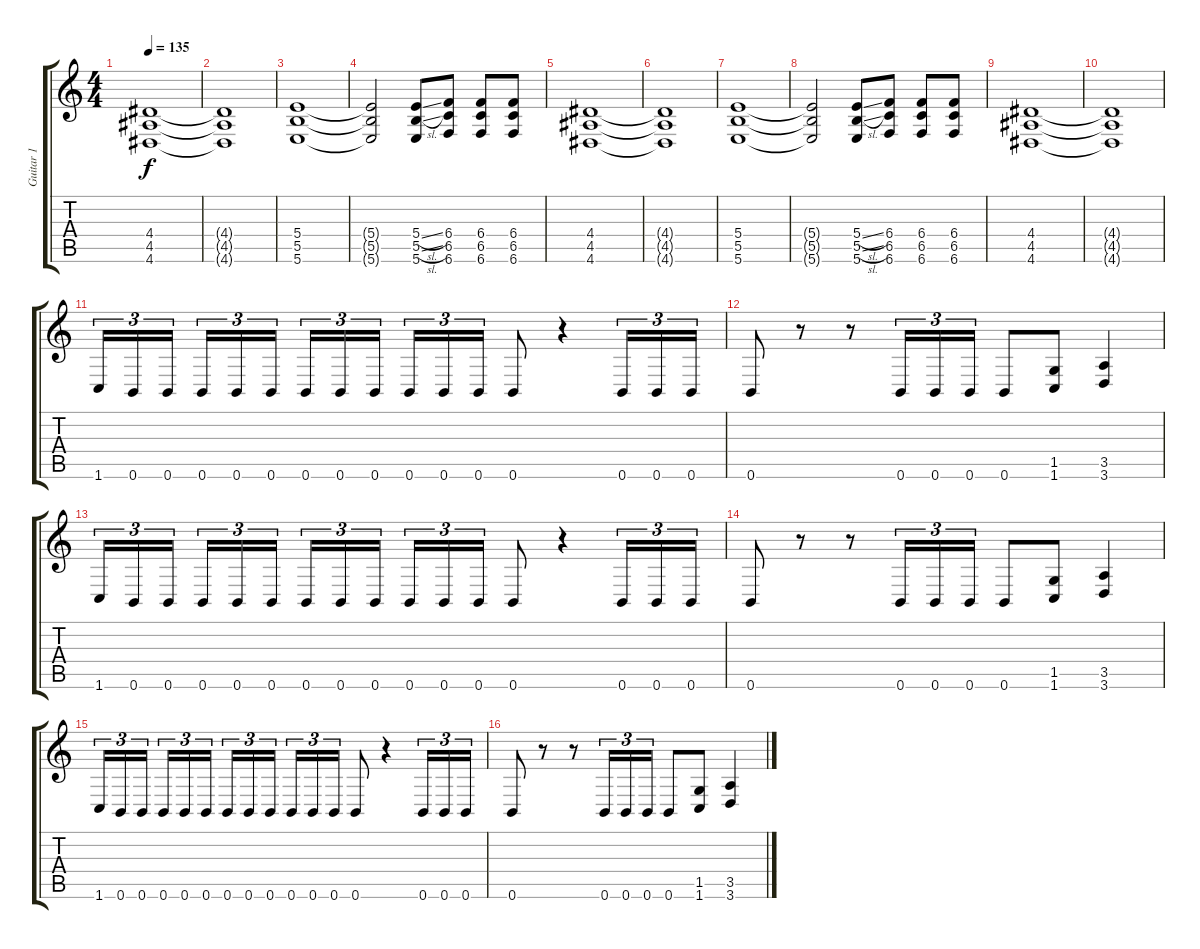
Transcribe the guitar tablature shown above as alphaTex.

\track ("Guitar 1" "Guitar 1") {instrument distortionguitar}
\staff {score tabs}
\tuning (Db4 Ab3 E3 B2 Gb2 B1) {hide}
\ts (4 4)
\tempo 135
\clef g2
\ks c
(4.4 4.5 4.6).1{dy f} |
(4.4{t} 4.5{t} 4.6{t}).1 |
(5.4 5.5 5.6).1 |
(5.4{t} 5.5{t} 5.6{t}).2 (5.4{sl} 5.5{sl} 5.6).8 (6.4 6.5 6.6).8 (6.4 6.5 6.6).8 (6.4 6.5 6.6).8 |
(4.4 4.5 4.6).1 |
(4.4{t} 4.5{t} 4.6{t}).1 |
(5.4 5.5 5.6).1 |
(5.4{t} 5.5{t} 5.6{t}).2 (5.4{sl} 5.5{sl} 5.6).8 (6.4 6.5 6.6).8 (6.4 6.5 6.6).8 (6.4 6.5 6.6).8 |
(4.4 4.5 4.6).1 |
(4.4{t} 4.5{t} 4.6{t}).1 |
1.6.16{tu (3 2)} 0.6.16{tu (3 2)} 0.6.16{tu (3 2) beam splitsecondary} 0.6.16{tu (3 2)} 0.6.16{tu (3 2)} 0.6.16{tu (3 2)} 0.6.16{tu (3 2)} 0.6.16{tu (3 2)} 0.6.16{tu (3 2) beam splitsecondary} 0.6.16{tu (3 2)} 0.6.16{tu (3 2)} 0.6.16{tu (3 2)} 0.6.8 r.4 0.6.16{tu (3 2)} 0.6.16{tu (3 2)} 0.6.16{tu (3 2)} |
0.6.8 r.8 r.8 0.6.16{tu (3 2)} 0.6.16{tu (3 2)} 0.6.16{tu (3 2)} 0.6.8 (1.5 1.6).8 (3.5 3.6).4 |
1.6.16{tu (3 2)} 0.6.16{tu (3 2)} 0.6.16{tu (3 2) beam splitsecondary} 0.6.16{tu (3 2)} 0.6.16{tu (3 2)} 0.6.16{tu (3 2)} 0.6.16{tu (3 2)} 0.6.16{tu (3 2)} 0.6.16{tu (3 2) beam splitsecondary} 0.6.16{tu (3 2)} 0.6.16{tu (3 2)} 0.6.16{tu (3 2)} 0.6.8 r.4 0.6.16{tu (3 2)} 0.6.16{tu (3 2)} 0.6.16{tu (3 2)} |
0.6.8 r.8 r.8 0.6.16{tu (3 2)} 0.6.16{tu (3 2)} 0.6.16{tu (3 2)} 0.6.8 (1.5 1.6).8 (3.5 3.6).4 |
1.6.16{tu (3 2)} 0.6.16{tu (3 2)} 0.6.16{tu (3 2) beam splitsecondary} 0.6.16{tu (3 2)} 0.6.16{tu (3 2)} 0.6.16{tu (3 2)} 0.6.16{tu (3 2)} 0.6.16{tu (3 2)} 0.6.16{tu (3 2) beam splitsecondary} 0.6.16{tu (3 2)} 0.6.16{tu (3 2)} 0.6.16{tu (3 2)} 0.6.8 r.4 0.6.16{tu (3 2)} 0.6.16{tu (3 2)} 0.6.16{tu (3 2)} |
0.6.8 r.8 r.8 0.6.16{tu (3 2)} 0.6.16{tu (3 2)} 0.6.16{tu (3 2)} 0.6.8 (1.5 1.6).8 (3.5 3.6).4
